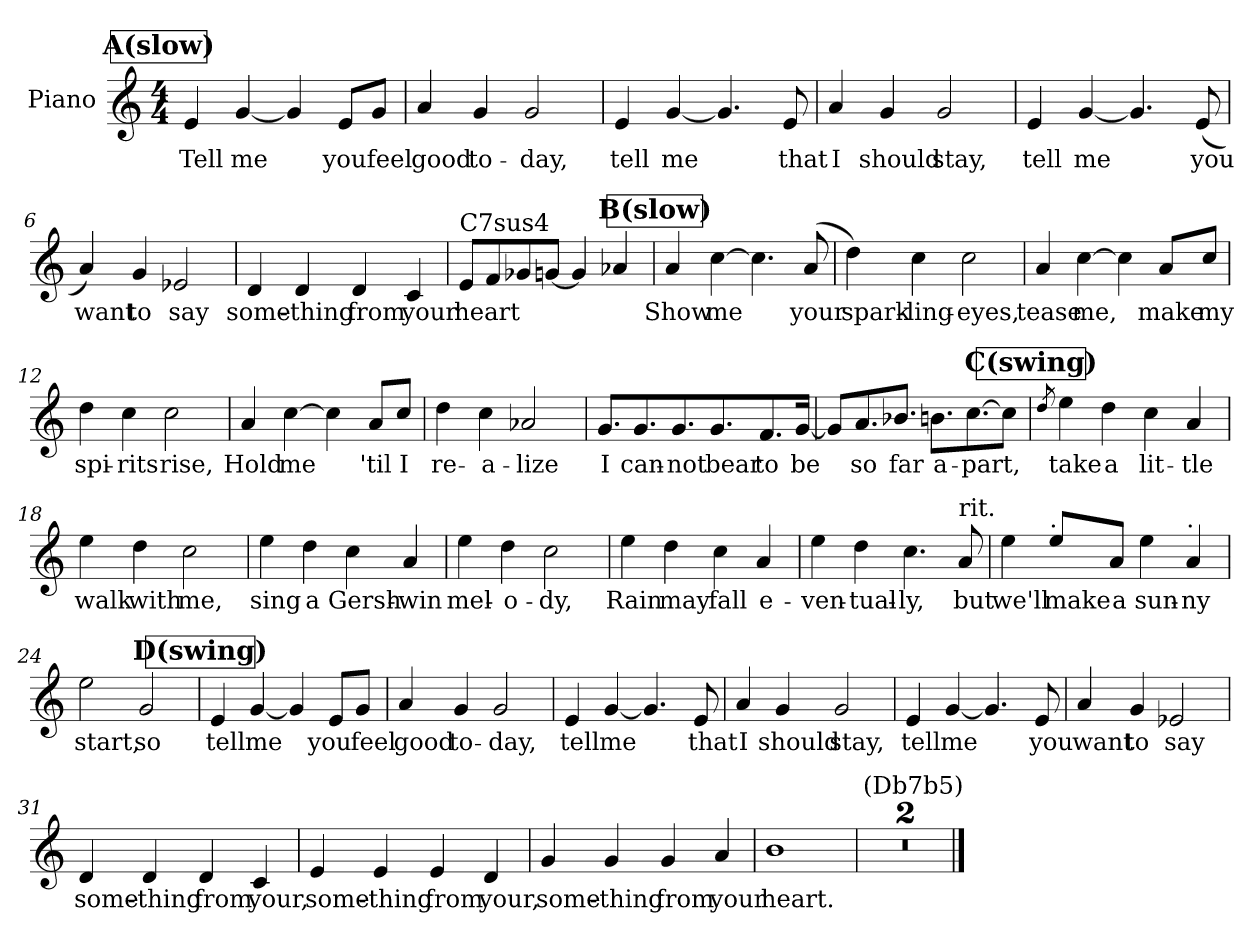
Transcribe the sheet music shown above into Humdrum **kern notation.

**kern	**text
*part1	*part1
*staff1	*staff1
*I"Piano	*
*I'Pno.	*
*clefG2	*
*k[]	*
*C:	*
*M4/4	*
!!LO:REH:place=s1:a:t=A(slow)
=1	=1
4e/	Tell
[4g/	me
4g/]	.
8e/L	you
8g/J	feel
=2	=2
4a/	good
4g/	to-
2g/	-day,
=3	=3
4e/	tell
[4g/	me
4.g/]	.
8e/	that
=4	=4
4a/	I
4g/	should
2g/	stay,
!!LO:LB:g=z
=5	=5
4e/	tell
[4g/	me
4.g/]	.
(8e/	you
=6	=6
4a/)	want
4g/	to
2e-X/	say
=7	=7
4d/	some-
4d/	-thing
4d/	from
4c/	your
=8	=8
!LO:TX:a:t=C7sus4	!
8e/L	heart
8f/	.
8g-X/	.
[8gn/J	.
4g/]	.
4a-X/	.
!!LO:LB:g=z
!!LO:REH:place=s1:a:t=B(slow)
=9	=9
4a/	Show
[4cc\	me
4.cc\]	.
(8a/	-your
=10	=10
4dd\)	spark-
4cc\	-ling-
2cc\	-eyes,
=11	=11
4a/	tease
[4cc\	me,
4cc\]	.
8a/L	make
8cc/J	my
=12	=12
4dd\	spi-
4cc\	-rits
2cc\	rise,
!!LO:LB:g=z
=13	=13
4a/	Hold
[4cc\	me
4cc\]	.
8a/L	'til
8cc/J	I
=14	=14
4dd\	re-
4cc\	-a-
2a-X/	-lize
=15	=15
8.g/L	I
8.g/	can-
8.g/	-not
8.g/	bear
8.f/	to
[16g/Jk	be
=16	=16
8g/L]	.
8.a/	so
8.b-X/J	far
8.bn\L	a-
[8.cc\	-part,
8cc\J]	.
!!LO:LB:g=z
!!LO:REH:place=s1:a:t=C(swing)
=17	=17
8qdd/	.
4ee\	take
4dd\	a
4cc\	lit-
4a/	-tle
=18	=18
4ee\	walk
4dd\	with
2cc\	me,
=19	=19
4ee\	sing
4dd\	a
4cc\	Gersh-
4a/	-win
=20	=20
4ee\	mel-
4dd\	-o-
2cc\	-dy,
!!LO:LB:g=z
=21	=21
4ee\	Rain
4dd\	may
4cc\	fall
4a/	e-
=22	=22
4ee\	-ven-
4dd\	-tual-
4.cc\	-ly,
!LO:TX:a:t=rit.	!
8a/	but
=23	=23
4ee\	we'll
!LO:TX:a:t=.	!
8ee/L	make
8a/J	a
4ee\	sun-
!LO:TX:a:t=.	!
4a/	-ny
=24	=24
2ee\	start,
2g/	so
!!LO:LB:g=z
!!LO:REH:place=s1:a:t=D(swing)
=25	=25
4e/	tell
[4g/	me
4g/]	.
8e/L	you
8g/J	feel
=26	=26
4a/	good
4g/	to-
2g/	-day,
=27	=27
4e/	tell
[4g/	me
4.g/]	.
8e/	-that
=28	=28
4a/	I
4g/	should
2g/	stay,
!!LO:LB:g=z
=29	=29
4e/	tell
[4g/	me
4.g/]	.
8e/	you
=30	=30
4a/	want
4g/	to
2e-X/	say
=31	=31
4d/	some-
4d/	-thing
4d/	from
4c/	your,
=32	=32
4e/	some-
4e/	-thing
4e/	from
4d/	your,
!!LO:LB:g=z
=33	=33
4g/	some-
4g/	-thing
4g/	from
4a/	your
=34	=34
1b	heart.
=35	=35
!LO:TX:a:t=(Db7b5)	!
1r	.
=36	=36
1r	.
==	==
*-	*-
